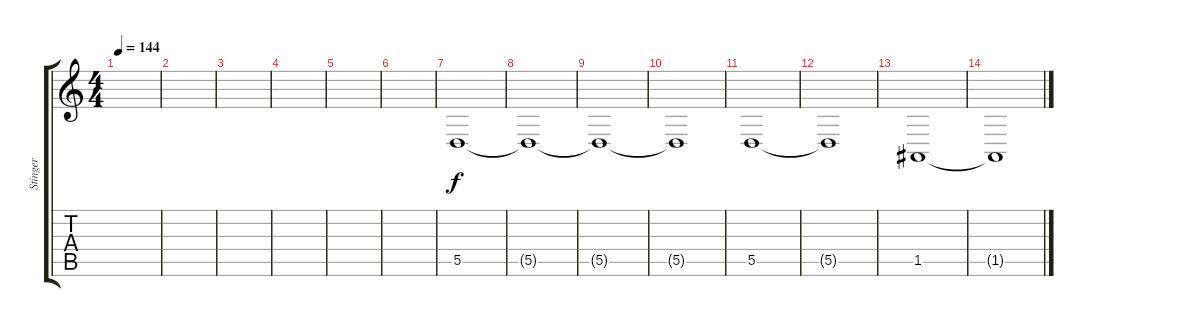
\track ("Stinger" "Stinger") {instrument stringensemble1}
\staff {score tabs}
\tuning (E4 B3 G3 D3 A2 E2) {hide}
\ts (4 4)
\tempo 144
\clef g2
\ks c
|
|
|
|
|
|
5.5.1{volume 9} |
5.5{t}.1{volume 7 instrument stringensemble1} |
5.5{t}.1 |
5.5{t}.1 |
5.5.1{volume 9} |
5.5{t}.1{volume 8} |
1.5.1{volume 9} |
1.5{t}.1
